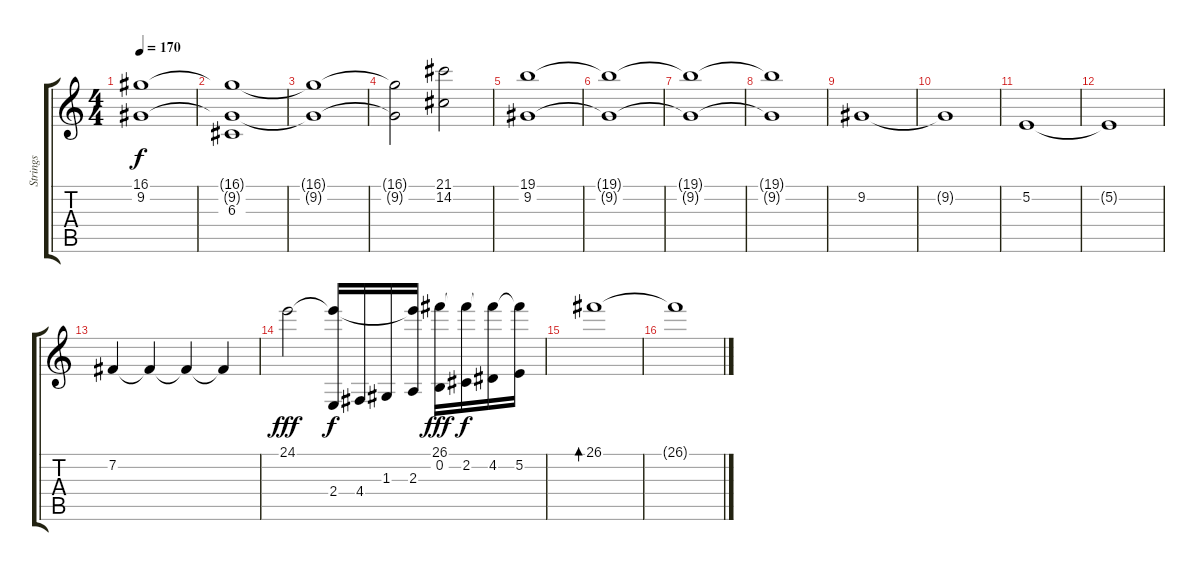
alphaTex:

\track ("Strings" "Strings") {instrument stringensemble2}
\staff {score tabs}
\tuning (E4 B3 G3 D3 A2 E2) {hide}
\ts (4 4)
\tempo 170
\clef g2
\ks c
(16.1 9.2).1{dy f volume 10} |
(16.1{t} 9.2{t} 6.3).1 |
(16.1{t} 9.2{t}).1 |
(16.1{t} 9.2{t}).2 (21.1 14.2).2 |
(19.1 9.2).1 |
(19.1{t} 9.2{t}).1 |
(19.1{t} 9.2{t}).1 |
(19.1{t} 9.2{t}).1 |
9.2.1 |
9.2{t}.1 |
5.2.1 |
5.2{t}.1 |
7.2.4 7.2{t}.4 7.2{t}.4 7.2{t}.4 |
24.1.2{dy fff} (24.1{t} 2.4).16{dy f} 4.4.16 1.3.16 (24.1{t} 2.3).16 (26.1 0.2).16{dy fff} (26.1{t} 2.2).16{dy f} (26.1{t} 4.2).16 (26.1{t} 5.2).16 |
26.1.1{bd 480} |
26.1{t}.1
